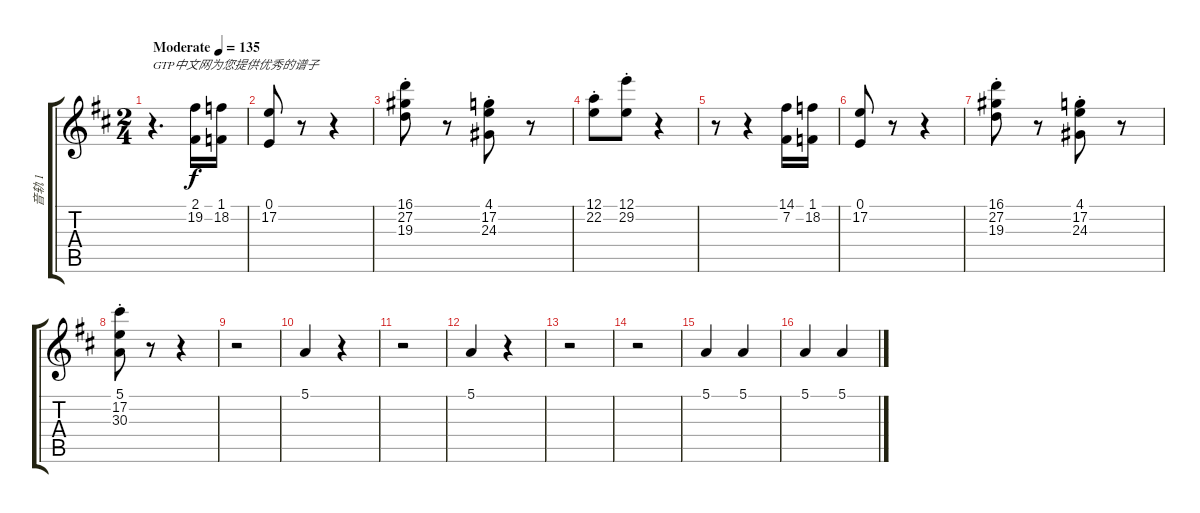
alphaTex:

\track ("音轨 1" "音轨 1") {instrument acousticgrandpiano}
\staff {score tabs}
\tuning (E4 B3 G3 D3 A2 E2) {hide}
\ts (2 4)
\tempo (135 "Moderate")
\clef g2
\ks d
r.4{d txt "GTP中文网为您提供优秀的谱子" dy f instrument acousticgrandpiano} (2.1 19.2).16 (1.1 18.2).16 |
(0.1 17.2).8 r.8 r.4 |
(16.1{st} 27.2{st} 19.3{st}).8 r.8 (4.1{st} 17.2{st} 24.3{st}).8 r.8 |
(12.1{st} 22.2{st}).8 (12.1{st} 29.2{st}).8 r.4 |
r.8 r.4 (14.1 7.2).16 (1.1 18.2).16 |
(0.1 17.2).8 r.8 r.4 |
(16.1{st} 27.2{st} 19.3{st}).8 r.8 (4.1{st} 17.2{st} 24.3{st}).8 r.8 |
(5.1{st} 17.2{st} 30.3{st}).8 r.8 r.4 |
r.2 |
5.1.4 r.4 |
r.2 |
5.1.4 r.4 |
r.2 |
r.2 |
5.1.4 5.1.4 |
5.1.4 5.1.4
